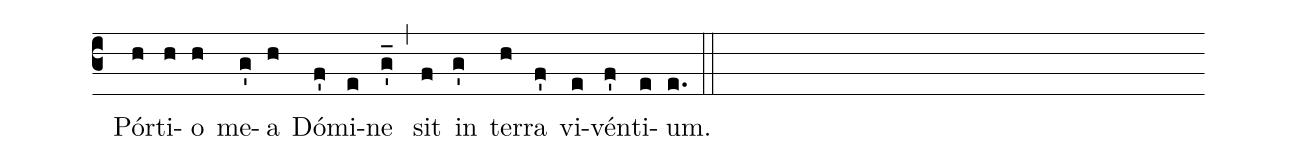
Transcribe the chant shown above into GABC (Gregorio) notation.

%%
(c3) () Pór(h)ti(h)o(h) me(g')a(h) Dó(f')mi(e)ne(g_') (,) sit(f) in(g') ter(h)ra(f') vi(e)vén(f')ti(e)um.(e.) (::)
